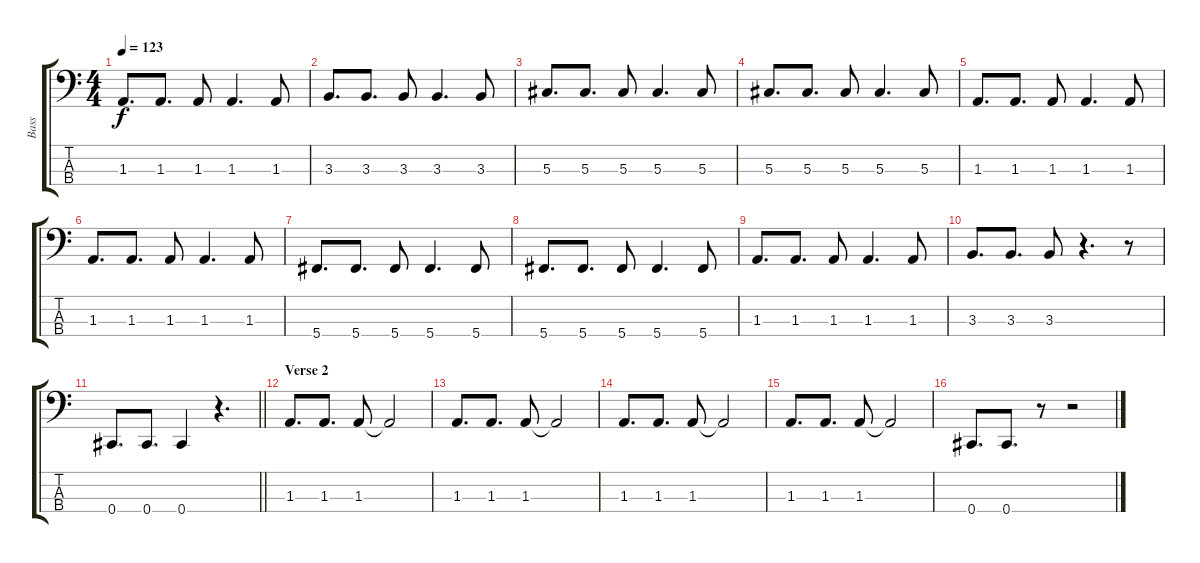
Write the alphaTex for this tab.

\track ("Bass" "Bass") {instrument electricbasspick}
\staff {score tabs}
\tuning (Gb2 Db2 Ab1 Db1) {hide}
\ts (4 4)
\tempo 123
\clef f4
\ks c
1.3.8{d dy f} 1.3.8{d} 1.3.8 1.3.4{d} 1.3.8 |
3.3.8{d} 3.3.8{d} 3.3.8 3.3.4{d} 3.3.8 |
5.3.8{d} 5.3.8{d} 5.3.8 5.3.4{d} 5.3.8 |
5.3.8{d} 5.3.8{d} 5.3.8 5.3.4{d} 5.3.8 |
1.3.8{d} 1.3.8{d} 1.3.8 1.3.4{d} 1.3.8 |
1.3.8{d} 1.3.8{d} 1.3.8 1.3.4{d} 1.3.8 |
5.4.8{d} 5.4.8{d} 5.4.8 5.4.4{d} 5.4.8 |
5.4.8{d} 5.4.8{d} 5.4.8 5.4.4{d} 5.4.8 |
1.3.8{d} 1.3.8{d} 1.3.8 1.3.4{d} 1.3.8 |
3.3.8{d} 3.3.8{d} 3.3.8 r.4{d} r.8 |
\barLineRight lightlight
0.4.8{d} 0.4.8{d} 0.4.4 r.4{d} |
\section ("" "Verse 2")
1.3.8{d} 1.3.8{d} 1.3.8 1.3{t}.2 |
1.3.8{d} 1.3.8{d} 1.3.8 1.3{t}.2 |
1.3.8{d} 1.3.8{d} 1.3.8 1.3{t}.2 |
1.3.8{d} 1.3.8{d} 1.3.8 1.3{t}.2 |
0.4.8{d} 0.4.8{d} r.8 r.2
